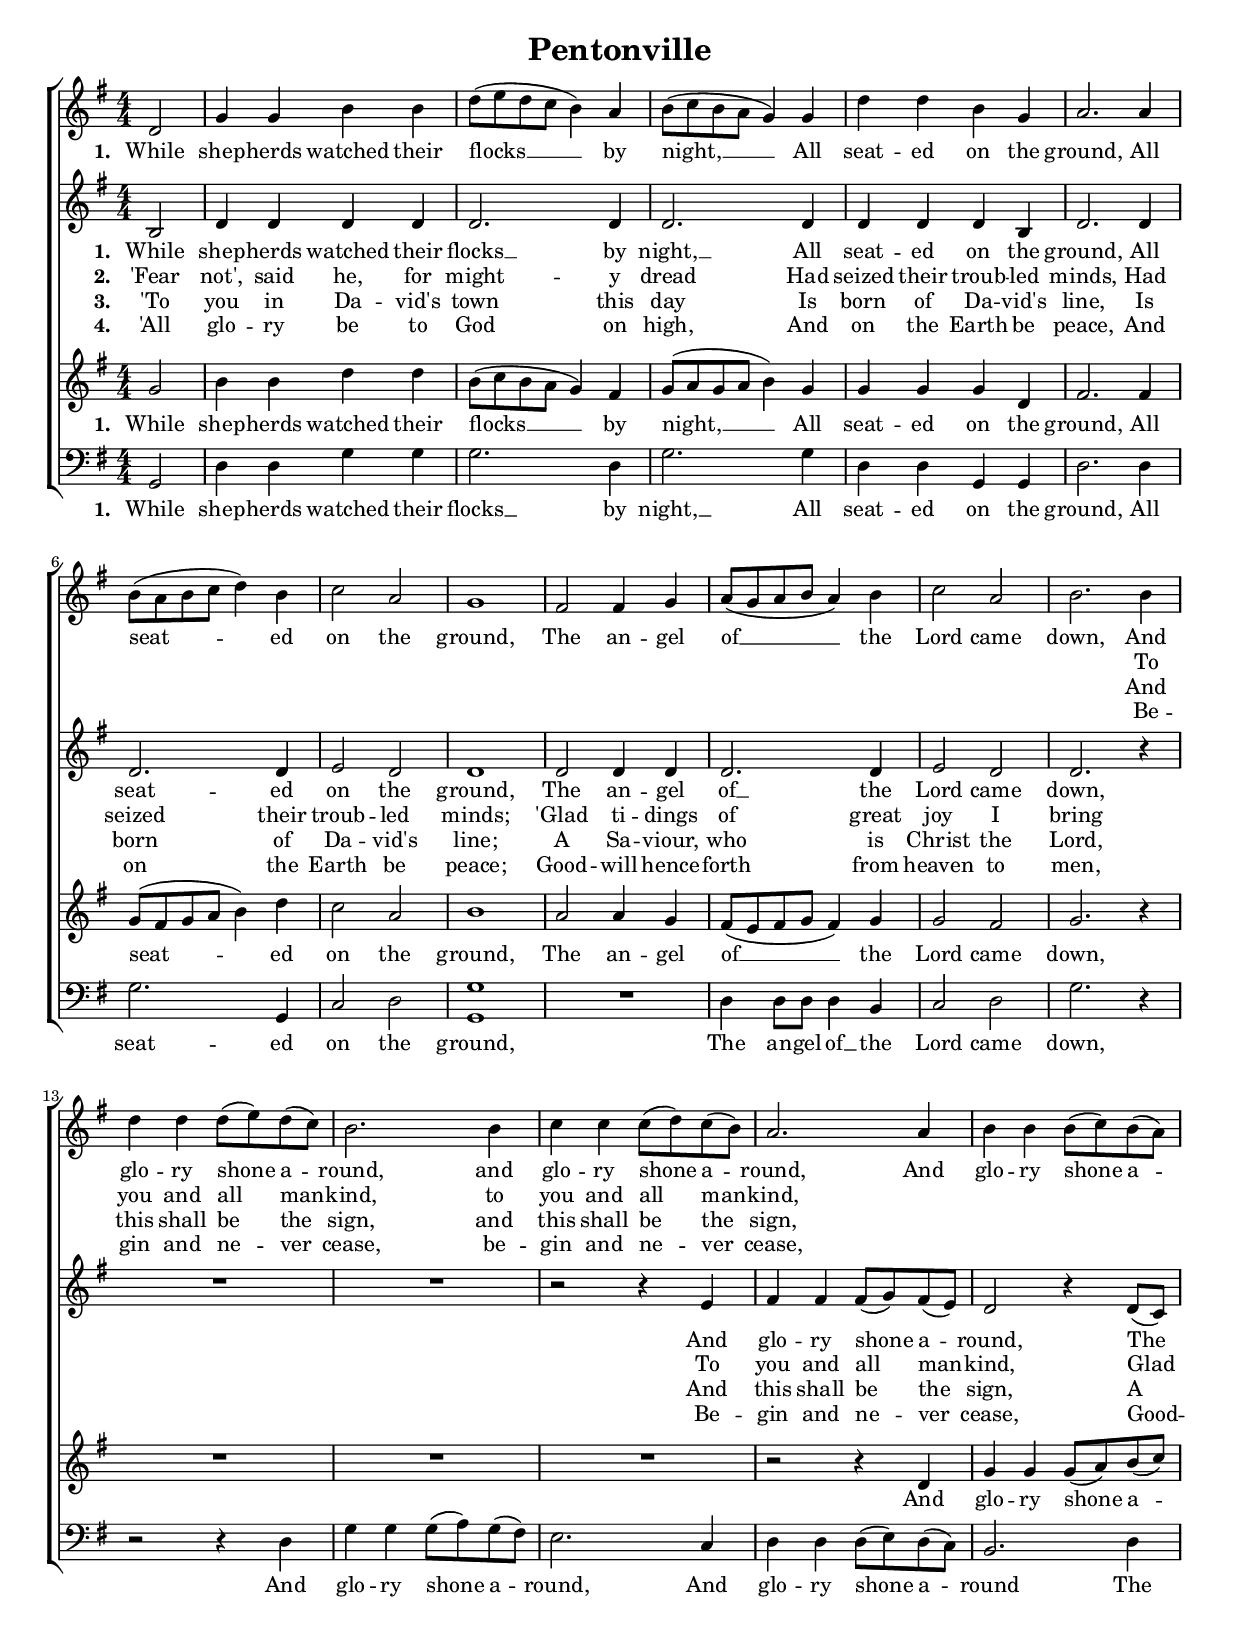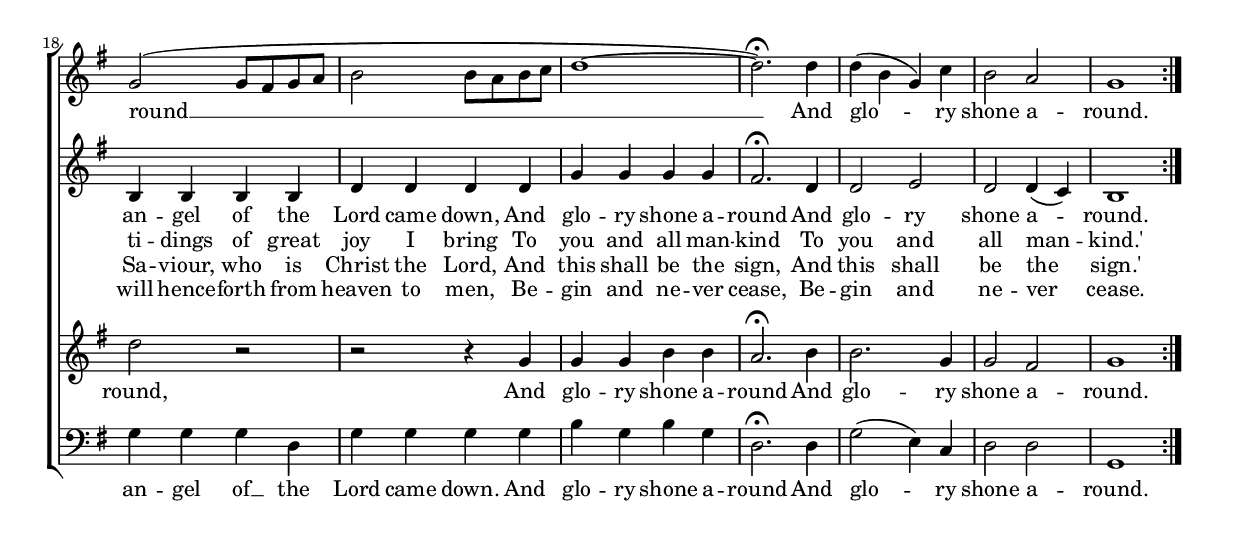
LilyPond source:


\header {
title = "Pentonville"
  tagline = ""  % removed
}


	#(set-global-staff-size 17)
\paper {
print-page-number = ##f
	markup-system-spacing #'basic-distance = #15
	system-system-spacing #'basic-distance = #20

    paper-width = 21.0\cm
    paper-height = 29.7\cm
    top-margin = 1.0\cm
    bottom-margin = 2.0\cm 
    left-margin = 1.0\cm
    right-margin = 1.0\cm
    }
\layout {
	indent = 0.0\cm 
		}

		
PartPOneVoiceOne =  \relative d' {
    \clef "treble" \key g \major \numericTimeSignature\time 4/4 
	\partial 2 \repeat volta 4 {
	d2 | % 2
    g4 g4 b4 b4 | % 3
    d8 ( [ e8 d8 c8 ] b4 ) a4 | % 4
    b8 ( [ c8 b8 a8 ] g4 ) g4 | % 5
    d'4 d4 b4 g4 | % 6
    a2. a4  | % 7
    b8 ( [ a8 b8 c8 ] d4 ) b4 | % 8
    c2 a2 | % 9
    g1 | \barNumberCheck #10
    fis2 fis4 g4 | % 11
    a8 ( [ g8 a8 b8 ] a4 ) b4 | % 12
    c2 a2 | % 13

    b2. b4  | % 14
    d4 d4 d8 ( [ e8 ) d8 ( c8 ) ] | % 15
    b2. b4 | % 16
    c4 c4 c8 ( [ d8 ) c8 ( b8 ) ] | % 17
    a2. a4 | % 18
    b4 b4 b8 ( [ c8 ) b8 ( a8 ) ] | % 19
    g2 ( g8 [ fis8 g8 a8 ]  | \barNumberCheck #20
    b2  b8 [ a8 b8 c8 ] | % 21
    d1 ~ | % 22
    d2. ) \fermata d4 | % 23
    d4 ( b4 g4 ) c4 | % 24
    b2 a2 | % 25
    g1}
    }

PartPOneVoiceOneLyricsOne =  \lyricmode { 
\set stanza = "1. "
While shep -- herds watched their flocks __ by night, __
All seat -- ed on the ground, 
All seat -- ed on the ground, 
The an -- gel of __ the Lord came down,

<<	
   {And glo -- ry shone a -- round, 
	and glo -- ry shone a -- round, }
	\new Lyrics = "secondVerse"
	\with { alignBelowContext = #"firstVerse" }
	{ \set associatedVoice = "PartPOneVoiceOne"
	To you and all man -- kind, 
	to you and all man -- kind,
	}
	\new Lyrics = "thirdVerse"
	\with { alignBelowContext = #"secondVerse" }
	{ \set associatedVoice = "PartPOneVoiceOne"
	And this shall be the sign,
	and this shall be the sign,}
	\new Lyrics = "fourthVerse"
	\with { alignBelowContext = #"thirdVerse" }
	{ \set associatedVoice = "PartPOneVoiceOne"
	Be -- gin and ne -- ver cease,
	be -- gin and ne -- ver cease,
	}
>>

And glo -- ry shone a -- round __
And glo -- ry shone a -- round.}


PartPTwoVoiceOne =  \relative b {
    \clef "treble" \key g \major \numericTimeSignature\time 4/4 
	\partial 2 \repeat volta 4 {
	b2  | % 2
    d4 d4 d4 d4 | % 3
    d2. d4 | % 4
    d2. d4 | % 5
    d4 d4 d4 b4 | % 6
    d2. d4  | % 7
    d2. d4 | % 8
    e2 d2 | % 9
    d1 | \barNumberCheck #10
    d2 d4 d4 | % 11
    d2. d4 | % 12
    e2 d2 | % 13
    d2. r4  | % 14
    R1*2 | % 16
    r2 r4 e4 | % 17
    fis4 fis4 fis8 ( [ g8 ) fis8 ( e8 ) ] | % 18
    d2 r4 d8 ( [ c8 ) ] | % 19
    b4 b4 b4 b4  | \barNumberCheck #20
    d4 d4 d4 d4 | % 21
    g4 g4 g4 g4 | % 22
    fis2. \fermata d4 | % 23
    d2 e2 | % 24
    d2 d4 ( c4 ) | % 25
    b1}
    }

PartPTwoVoiceOneLyricsOne =  \lyricmode { 
\set stanza = "1. "
While shep -- herds watched their flocks __ by night, __
All seat -- ed on the ground, 
All seat -- ed on the ground, 
The an -- gel of __ the Lord came down,
And glo -- ry shone a -- round, 
The an -- gel of the Lord came down,
And glo -- ry shone a -- round
And glo -- ry shone a -- round.}

PartPTwoVoiceOneLyricsTwo =  \lyricmode {
\set stanza = "2. "
'Fear not', said he, for might -- y dread
Had seized their troub -- led minds,
Had seized their troub -- led minds;
'Glad ti -- dings of great joy I bring
To you and all man -- kind, 
Glad ti -- dings of great joy I bring
To you and all man -- kind
To you and all man -- kind.'
}	

PartPTwoVoiceOneLyricsThree =  \lyricmode {
\set stanza = "3. "
'To you in Da -- vid's town this day
Is born of Da -- vid's line,
Is born of Da -- vid's line;
A Sa -- viour, who is Christ the Lord,
And this shall be the sign,
A Sa -- viour, who is Christ the Lord,
And this shall be the sign,
And this shall be the sign.'
}
	
PartPTwoVoiceOneLyricsFour =  \lyricmode {
\set stanza = "4. "
'All glo -- ry be to God on high,
And on the Earth be peace,
And on the Earth be peace;
Good -- will hence -- forth from heaven to men,
Be -- gin and ne -- ver cease,
Good -- will hence -- forth from heaven to men,
Be -- gin and ne -- ver cease,
Be -- gin and ne -- ver cease.
}

PartPThreeVoiceOne =  \relative g' {
    \clef "treble" \key g \major \numericTimeSignature\time 4/4 
	\partial 2 \repeat volta 4 {
	g2 | % 2
    b4 b4 d4 d4 | % 3
    b8 ( [ c8 b8 a8 ] g4 ) fis4 | % 4
    g8 ( [ a8 g8 a8 ] b4 ) g4 | % 5
    g4 g4 g4 d4 | % 6
    fis2. fis4  | % 7
    g8 ( [ fis8 g8 a8 ] b4 ) d4 | % 8
    c2 a2 | % 9
    b1 | \barNumberCheck #10
    a2 a4 g4 | % 11
    fis8 ( [ e8 fis8 g8 ] fis4 ) g4 | % 12
    g2 fis2 | % 13
    g2. r4  | % 14
    R1*3 | % 17
    r2 r4 d4 | % 18
    g4 g4 g8 ( [ a8 ) b8 ( c8 ) ] | % 19
    d2 r2  | \barNumberCheck #20
    r2 r4 g,4 | % 21
    g4 g4 b4 b4 | % 22
    a2. \fermata b4 | % 23
    b2. g4 | % 24
    g2 fis2 | % 25
    g1 }
	}

PartPThreeVoiceOneLyricsOne  =  \lyricmode { 
\set stanza = "1. "
While shep -- herds watched their flocks __ by night, __
All seat -- ed on the ground, 
All seat -- ed on the ground, 
The an -- gel of __ the Lord came down,


And glo -- ry shone a -- round, 
And glo -- ry shone a -- round
And glo -- ry shone a -- round.}


PartPFourVoiceOne =  \relative g, {
    \clef "bass" \key g \major \numericTimeSignature\time 4/4 
	\partial 2 \repeat volta 4 {
	g2 | % 2
    d'4 d4 g4 g4 | % 3
    g2. d4 | % 4
    g2. g4 | % 5
    d4 d4 g,4 g4 | % 6
    d'2. d4  | % 7
    g2. g,4 | % 8
    c2 d2 | % 9
    <g g,>1 | \barNumberCheck #10
    R1 | % 11
    d4 d8 [ d8 ] d4 b4 | % 12
    c2 d2 | % 13
    g2. r4  | % 14
    r2 r4 d4 | % 15
    g4 g4 g8 ( [ a8 ) g8 ( fis8 ) ] | % 16
    e2. c4 | % 17
    d4 d4 d8 ( [ e8 ) d8 ( c8 ) ] | % 18
    b2. d4 | % 19
    g4 g4 g4 d4  | \barNumberCheck #20
    g4 g4 g4 g4 | % 21
    b4 g4 b4 g4 | % 22
    d2. \fermata d4 | % 23
    g2 ( e4 ) c4 | % 24
    d2 d2 | % 25
    g,1 }
	}

PartPFourVoiceOneLyricsOne =  \lyricmode { 
\set stanza = "1. "
While shep -- herds watched their flocks __ by night, __
All seat -- ed on the ground, 
All seat -- ed on the ground, 
The an -- gel of __ the Lord came down,


And glo -- ry shone a -- round, 
And glo -- ry shone a -- round
The an -- gel of __ the Lord came down.
And glo -- ry shone a -- round
And glo -- ry shone a -- round. }

% The score definition
\score {
\new ChoirStaff
    <<
        \new Staff <<
            
            \context Staff << 
                \context Voice = "PartPOneVoiceOne" { \PartPOneVoiceOne }
                \new Lyrics = "firstVerse" \lyricsto "PartPOneVoiceOne" \PartPOneVoiceOneLyricsOne
				%\new Lyrics \lyricsto "PartPOneVoiceOne" \PartPOneVoiceOneLyricsTwo
				%\new Lyrics \lyricsto "PartPOneVoiceOne" \PartPOneVoiceOneLyricsThree
							>>
					>>
        \new Staff <<
            \context Staff << 
                \context Voice = "PartPTwoVoiceOne" { \PartPTwoVoiceOne }
				\new Lyrics \lyricsto "PartPTwoVoiceOne" \PartPTwoVoiceOneLyricsOne
				\new Lyrics \lyricsto "PartPTwoVoiceOne"  \PartPTwoVoiceOneLyricsTwo
				\new Lyrics \lyricsto "PartPTwoVoiceOne" 
				\PartPTwoVoiceOneLyricsThree
				\new Lyrics \lyricsto "PartPTwoVoiceOne" 
				\PartPTwoVoiceOneLyricsFour
				
							>>
            >>
        \new Staff <<
            \context Staff << 
                \context Voice = "PartPThreeVoiceOne" { \PartPThreeVoiceOne }
				\new Lyrics = "TfirstVerse"\lyricsto "PartPThreeVoiceOne"  \PartPThreeVoiceOneLyricsOne
				%\new Lyrics \lyricsto "PartPThreeVoiceOne"   \PartPOneVoiceOneLyricsTwo
				%\new Lyrics \lyricsto "PartPThreeVoiceOne"  \PartPOneVoiceOneLyricsThree
				
                >>
            >>
        \new Staff <<
           \context Staff << 
                \context Voice = "PartPFourVoiceOne" { \PartPFourVoiceOne }
				\new Lyrics \lyricsto "PartPFourVoiceOne"  \PartPFourVoiceOneLyricsOne
				%\new Lyrics \lyricsto "PartPFourVoiceOne"  %\PartPOneVoiceOneLyricsTwo
				%\new Lyrics \lyricsto "PartPFourVoiceOne"
				%\PartPOneVoiceOneLyricsThree
                
							>>
            >>
        
    >>
  }  